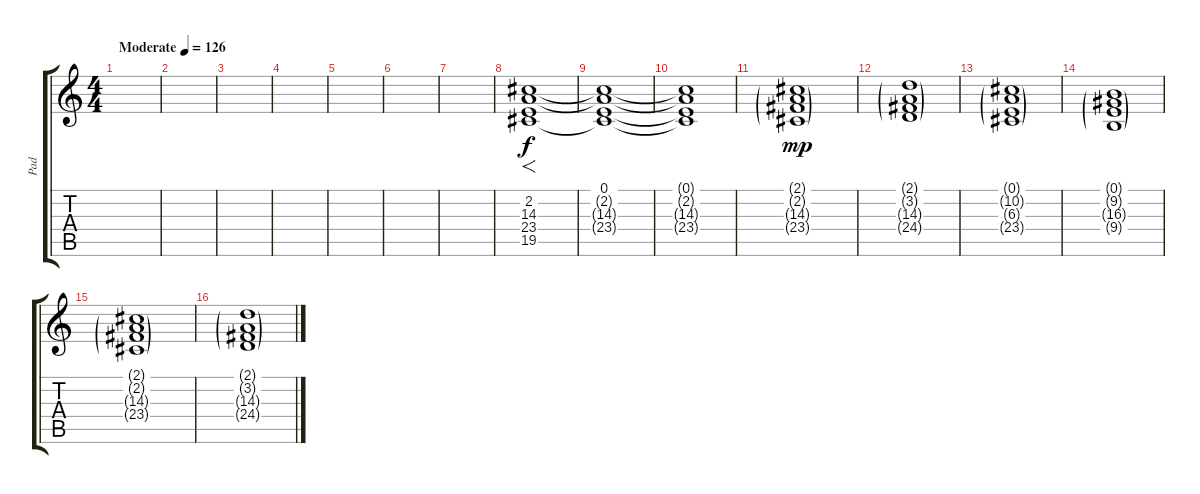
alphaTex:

\track ("Pad" "Pad") {instrument pad8sweep}
\staff {score tabs}
\tuning (E4 B3 G3 D3 A2 E2) {hide}
\ts (4 4)
\tempo (126 "Moderate")
\clef g2
\ks c
|
|
|
|
|
|
|
(2.2 14.3 23.4 19.5).1{f volume 5} |
(0.1 2.2{t} 14.3{t} 23.4{t}).1 |
(0.1{t} 2.2{t} 14.3{t} 23.4{t}).1 |
(2.1{g} 2.2{g} 14.3{g} 23.4{g}).1{dy mp volume 7} |
(2.1{g} 3.2{g} 14.3{g} 24.4{g}).1 |
(0.1{g} 10.2{g} 6.3{g} 23.4{g}).1 |
(0.1{g} 9.2{g} 16.3{g} 9.4{g}).1 |
(2.1{g} 2.2{g} 14.3{g} 23.4{g}).1 |
(2.1{g} 3.2{g} 14.3{g} 24.4{g}).1
